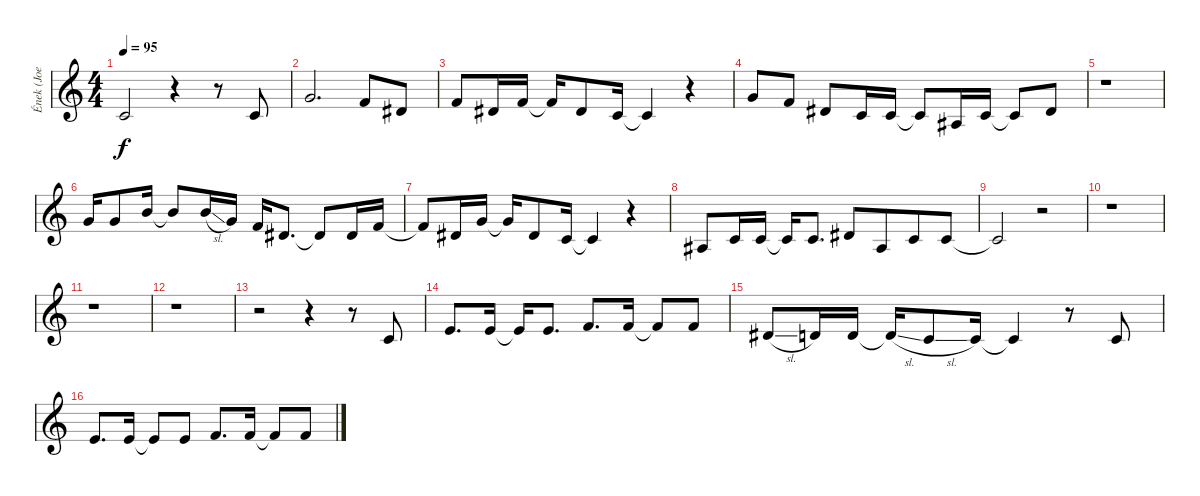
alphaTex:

\track ("Ének (Joe Lynn Turner)" "Ének (Joe ") {instrument lead2sawtooth}
\staff {score}
\tuning (E4 B3 G3 D3 A2 E2) {hide}
\ts (4 4)
\tempo 95
\clef g2
\ks c
1.2{t}.2{dy f} r.4 r.8 1.2.8 |
3.1.2{d} 1.1.8 4.2.8 |
1.1.8 4.2.16 1.1.16 1.1{t}.16 4.2.8 1.2.16 1.2{t}.4 r.4 |
3.1.8 1.1.8 4.2.8 1.2.16 1.2.16 1.2{t}.8 3.3.16 1.2.16 1.2{t}.8 4.2.8 |
r.1 |
3.1.16 3.1.8 7.1.16 7.1{t}.8 7.1{sl}.16 3.1.16 1.1.16 4.2.8{d} 4.2{t}.8 4.2.16 1.1.16 |
1.1{t}.8 4.2.16 3.1.16 3.1{t}.16 4.2.8 1.2.16 1.2{t}.4 r.4 |
3.3.8 1.2.16 1.2.16 1.2{t}.16 1.2.8{d} 4.2.8 3.3.8{beam merge} 1.2.8 1.2.8 |
1.2{t}.2 r.2 |
r.1 |
r.1 |
r.1 |
r.2 r.4 r.8 1.2.8 |
0.1.8{d} 0.1.16 0.1{t}.16 0.1.8{d} 1.1.8{d} 1.1.16 1.1{t}.8 1.1.8 |
4.2{sl}.8 3.2.16 3.2.16 3.2{sl t}.16 1.2{sl}.8 1.2.16 1.2{t}.4 r.8 1.2.8 |
0.1.8{d} 0.1.16 0.1{t}.8 0.1.8 1.1.8{d} 1.1.16 1.1{t}.8 1.1.8
